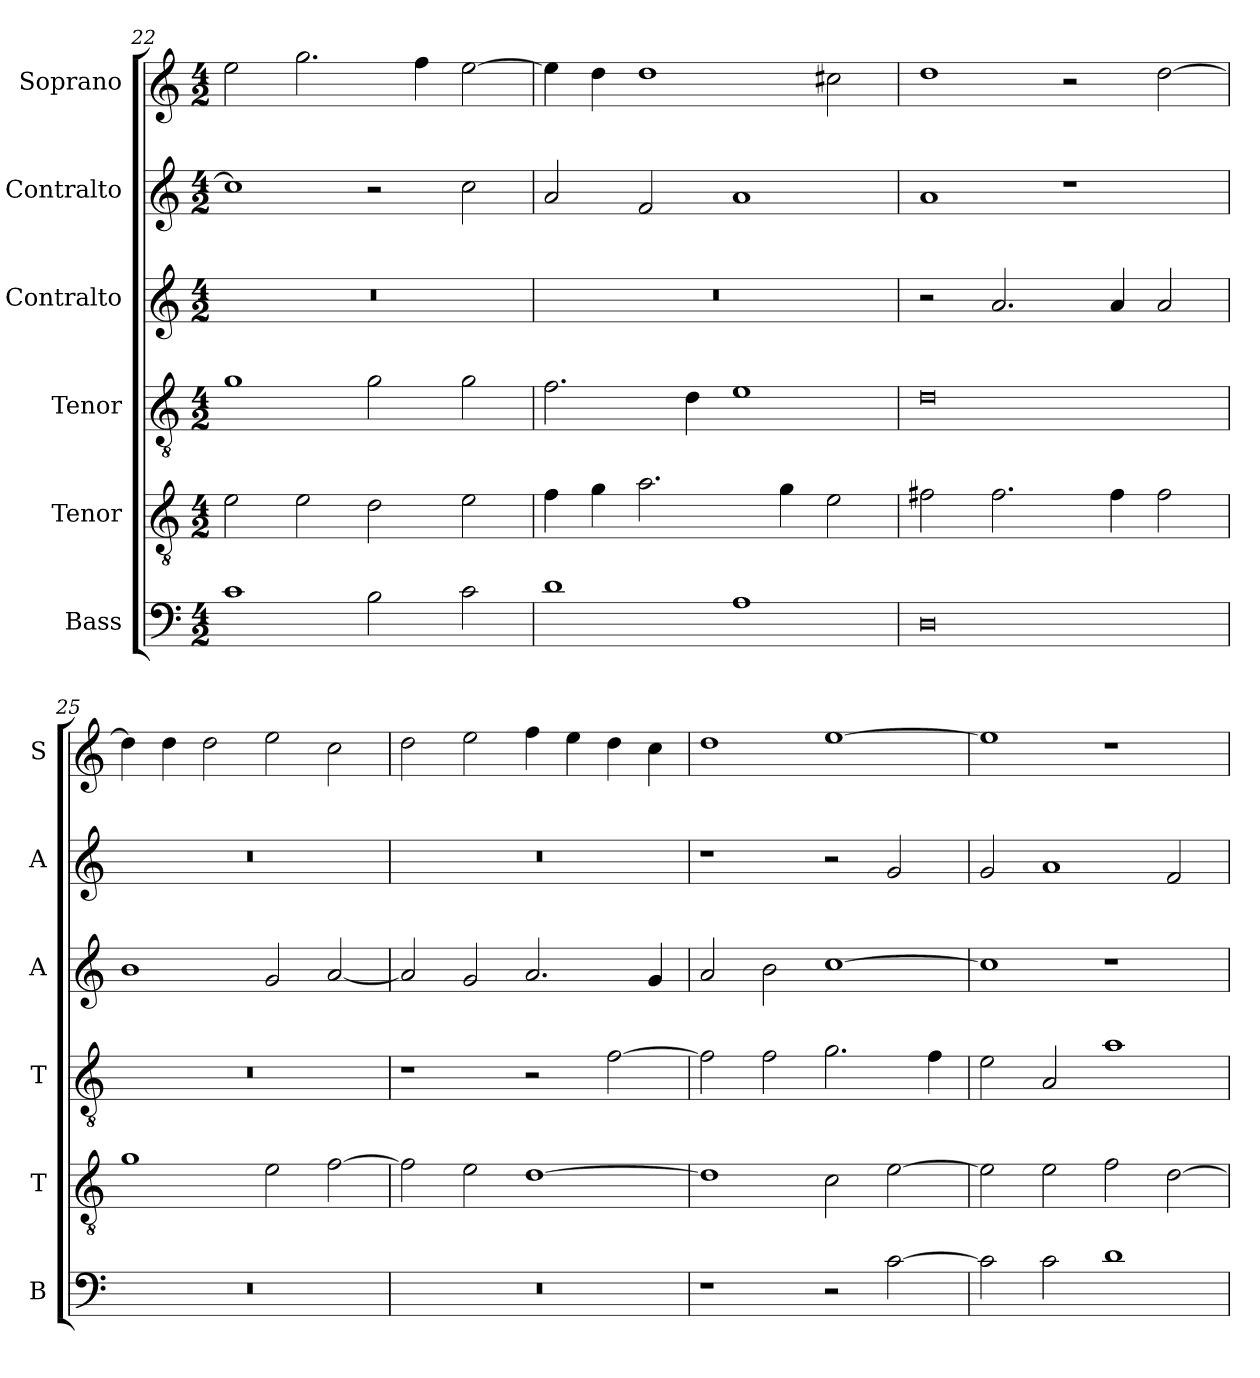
**kern	**kern	**kern	**kern	**kern	**kern
*part6	*part5	*part4	*part3	*part2	*part1
*staff6	*staff5	*staff4	*staff3	*staff2	*staff1
*I"Bass	*I"Tenor	*I"Tenor	*I"Contralto	*I"Contralto	*I"Soprano
*I'B	*I'T	*I'T	*I'A	*I'A	*I'S
*clefF4	*clefGv2	*clefGv2	*clefG2	*clefG2	*clefG2
*k[]	*k[]	*k[]	*k[]	*k[]	*k[]
*G:mix	*G:mix	*G:mix	*G:mix	*G:mix	*G:mix
*M4/2	*M4/2	*M4/2	*M4/2	*M4/2	*M4/2
=22	=22	=22	=22	=22	=22
1c	2e	1g	0r	1cc]	2ee
.	2e	.	.	.	2.gg
2B	2d	2g	.	2r	.
.	.	.	.	.	4ff
2c	2e	2g	.	2cc	[2ee
=23	=23	=23	=23	=23	=23
1d	4f	2.f	0r	2a	4ee]
.	4g	.	.	.	4dd
.	2.a	.	.	2f	1dd
.	.	4d	.	.	.
1A	.	1e	.	1a	.
.	4g	.	.	.	.
.	2e	.	.	.	2cc#X
=24	=24	=24	=24	=24	=24
0D	2f#X	0d	2r	1a	1dd
.	2.f#	.	2.a	.	.
.	.	.	.	1r	2r
.	4f#	.	4a	.	.
.	2f#	.	2a	.	[2dd
=25	=25	=25	=25	=25	=25
0r	1g	0r	1b	0r	4dd]
.	.	.	.	.	4dd
.	.	.	.	.	2dd
.	2e	.	2g	.	2ee
.	[2f	.	[2a	.	2cc
=26	=26	=26	=26	=26	=26
0r	2f]	1r	2a]	0r	2dd
.	2e	.	2g	.	2ee
.	[1d	2r	2.a	.	4ff
.	.	.	.	.	4ee
.	.	[2f	.	.	4dd
.	.	.	4g	.	4cc
=27	=27	=27	=27	=27	=27
1r	1d]	2f]	2a	1r	1dd
.	.	2f	2b	.	.
2r	2c	2.g	[1cc	2r	[1ee
[2c	[2e	.	.	2g	.
.	.	4f	.	.	.
=28	=28	=28	=28	=28	=28
2c]	2e]	2e	1cc]	2g	1ee]
2c	2e	2A	.	1a	.
1d	2f	1a	1r	.	1r
.	[2d	.	.	2f	.
=	=	=	=	=	=
*-	*-	*-	*-	*-	*-
